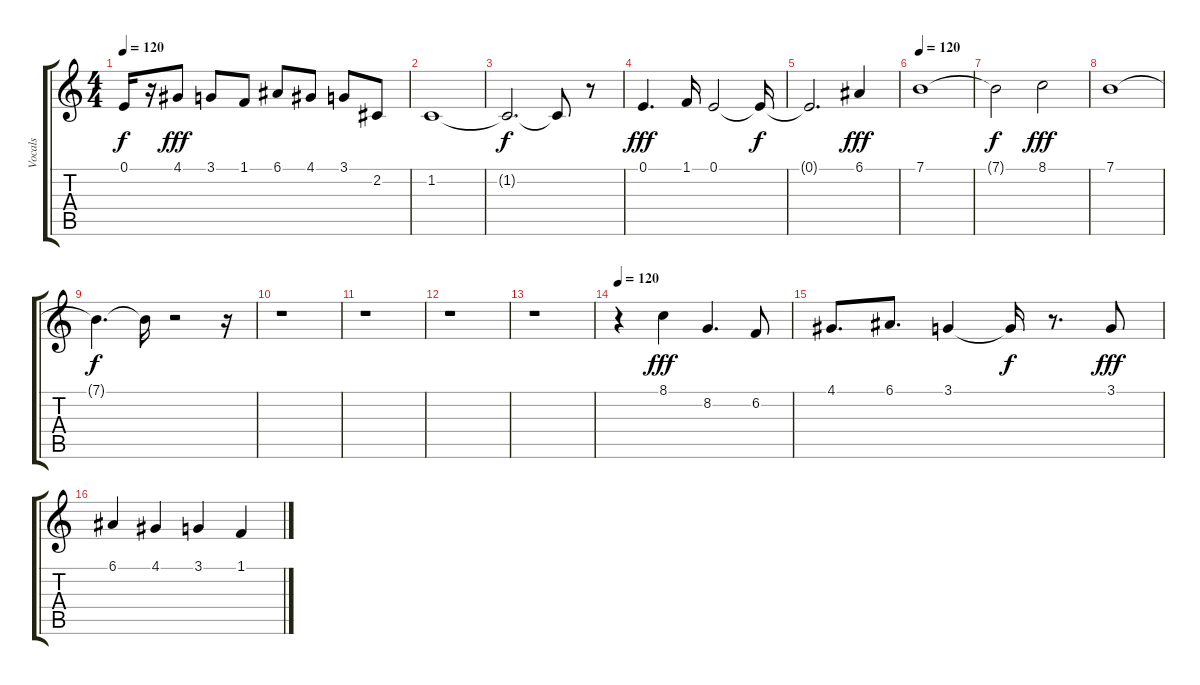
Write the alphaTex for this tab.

\track ("Vocals" "Vocals") {instrument voiceoohs}
\staff {score tabs}
\tuning (E4 B3 G3 D3 A2 E2) {hide}
\ts (4 4)
\tempo 120
\clef g2
\ks c
0.1{t}.16{dy f} r.16 4.1.8{dy fff} 3.1.8 1.1.8 6.1.8 4.1.8 3.1.8 2.2.8 |
1.2.1 |
1.2{t}.2{d dy f} 1.2{t}.8 r.8 |
0.1.4{d dy fff} 1.1.16 0.1.2 0.1{t}.16{dy f} |
0.1{t}.2{d} 6.1.4{dy fff} |
\tempo 120
7.1.1 |
7.1{t}.2{dy f} 8.1.2{dy fff} |
7.1.1 |
7.1{t}.4{d dy f} 7.1{t}.16 r.2 r.16 |
r.1 |
r.1 |
r.1 |
r.1 |
\tempo 120
r.4 8.1.4{dy fff} 8.2.4{d} 6.2.8 |
4.1.8{d} 6.1.8{d} 3.1.4 3.1{t}.16{dy f} r.8{d} 3.1.8{dy fff} |
6.1.4 4.1.4 3.1.4 1.1.4
